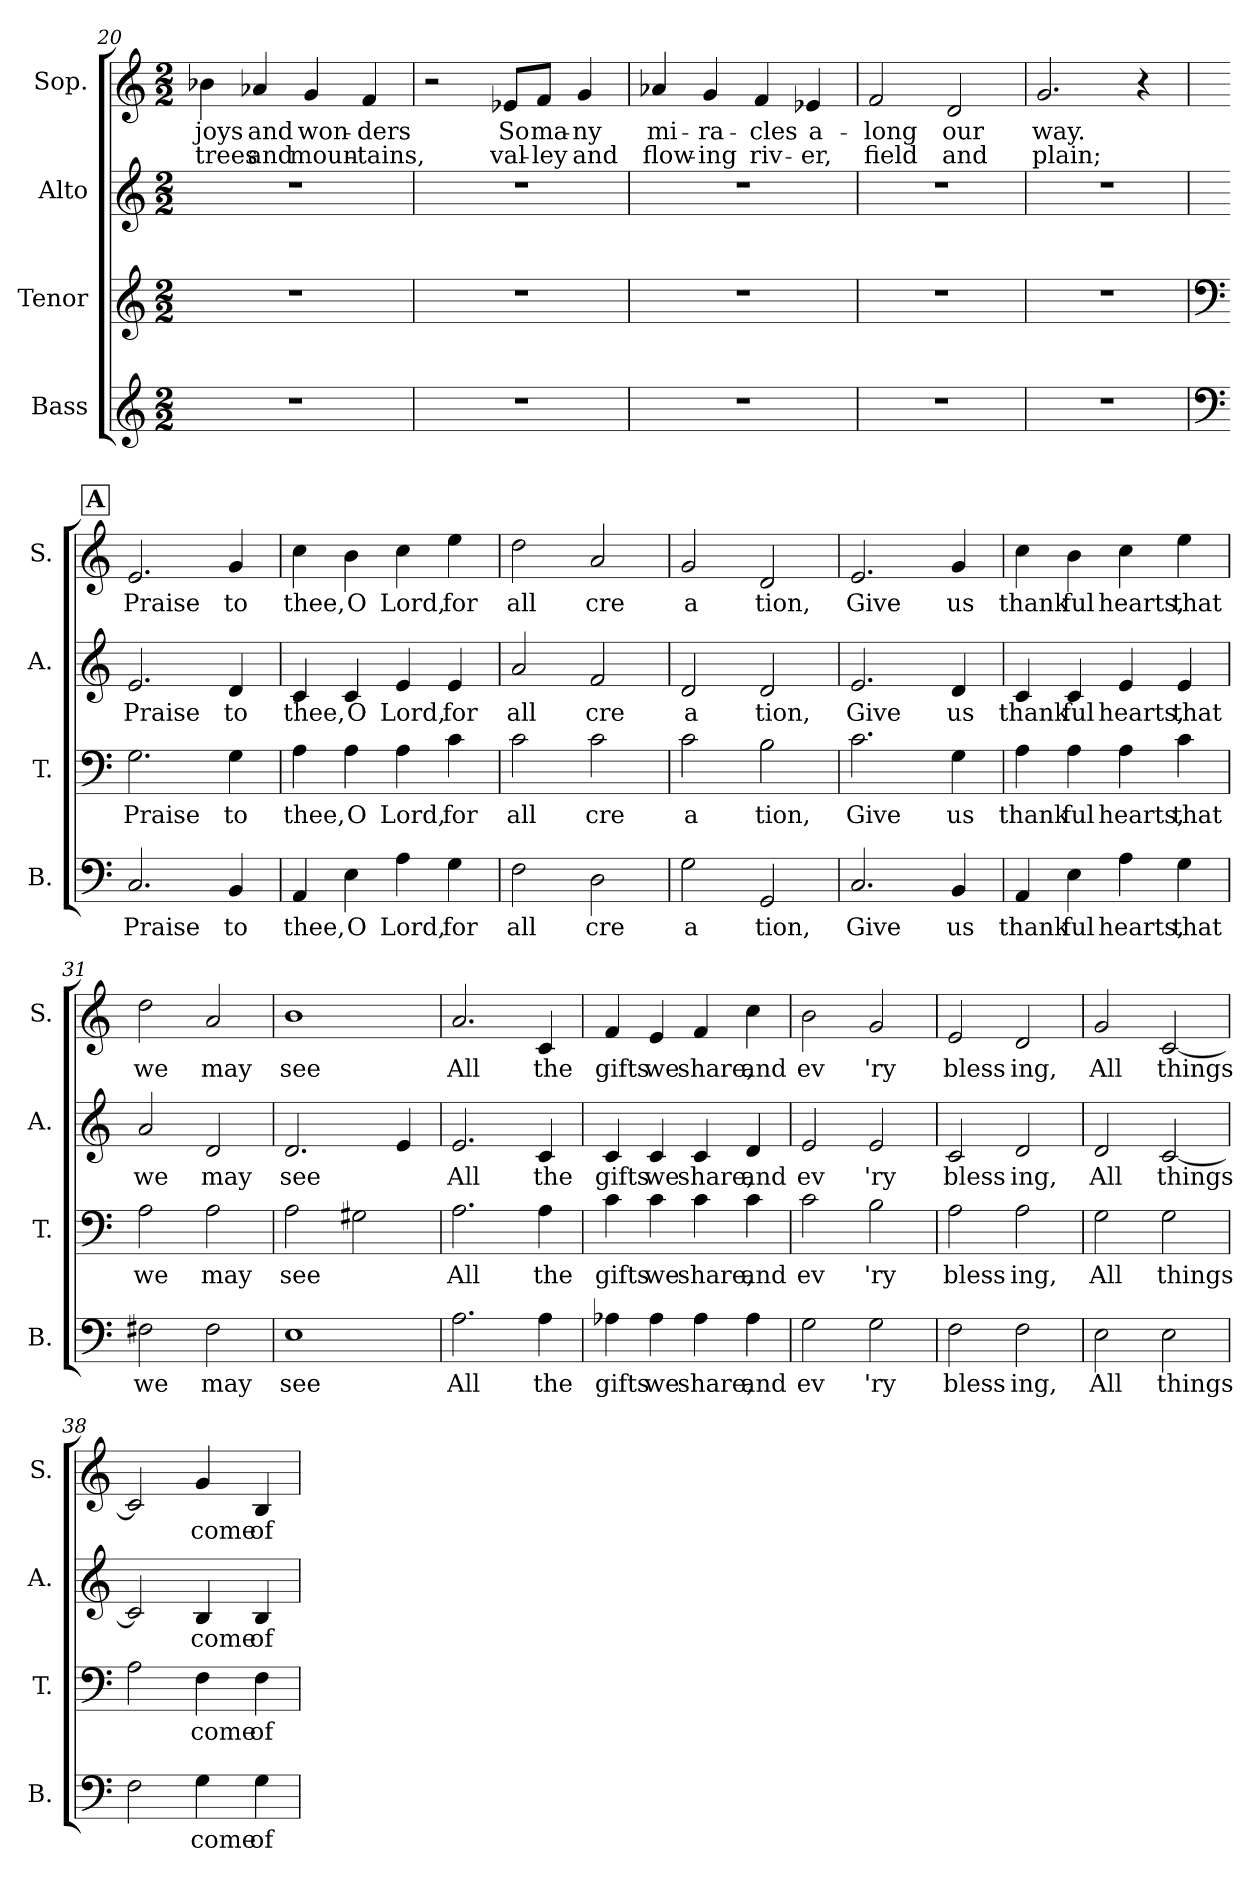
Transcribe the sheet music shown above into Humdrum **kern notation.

**kern	**text	**kern	**text	**kern	**text	**kern	**text	**text
*part4	*part4	*part3	*part3	*part2	*part2	*part1	*part1	*part1
*staff4	*staff4	*staff3	*staff3	*staff2	*staff2	*staff1	*staff1	*staff1
*I"Bass	*	*I"Tenor	*	*I"Alto	*	*I"Sop.	*	*
*I'B.	*	*I'T.	*	*I'A.	*	*I'S.	*	*
*clefG2	*	*clefG2	*	*clefG2	*	*clefG2	*	*
*k[]	*	*k[]	*	*k[]	*	*k[]	*	*
*M2/2	*	*M2/2	*	*M2/2	*	*M2/2	*	*
=20	=20	=20	=20	=20	=20	=20	=20	=20
!	!	!	!	!	!	!	!LO:LY:b	!LO:LY:b
1r	.	1r	.	1r	.	4b-X\	joys	trees
!	!	!	!	!	!	!	!LO:LY:b	!LO:LY:b
.	.	.	.	.	.	4a-X/	and	and
!	!	!	!	!	!	!	!LO:LY:b	!LO:LY:b
.	.	.	.	.	.	4g/	won-	moun-
!	!	!	!	!	!	!	!LO:LY:b	!LO:LY:b
.	.	.	.	.	.	4f/	-ders	-tains,
!!LO:LB:g=z
=21	=21	=21	=21	=21	=21	=21	=21	=21
1r	.	1r	.	1r	.	2r	.	.
!	!	!	!	!	!	!	!LO:LY:b	!LO:LY:b
.	.	.	.	.	.	8e-X/L	So	val-
!	!	!	!	!	!	!	!LO:LY:b	!LO:LY:b
.	.	.	.	.	.	8f/J	ma-	-ley
!	!	!	!	!	!	!	!LO:LY:b	!LO:LY:b
.	.	.	.	.	.	4g/	-ny	and
=22	=22	=22	=22	=22	=22	=22	=22	=22
!	!	!	!	!	!	!	!LO:LY:b	!LO:LY:b
1r	.	1r	.	1r	.	4a-X/	mi-	flow-
!	!	!	!	!	!	!	!LO:LY:b	!LO:LY:b
.	.	.	.	.	.	4g/	-ra-	-ing
!	!	!	!	!	!	!	!LO:LY:b	!LO:LY:b
.	.	.	.	.	.	4f/	-cles	riv-
!	!	!	!	!	!	!	!LO:LY:b	!LO:LY:b
.	.	.	.	.	.	4e-X/	a-	-er,
=23	=23	=23	=23	=23	=23	=23	=23	=23
!	!	!	!	!	!	!	!LO:LY:b	!LO:LY:b
1r	.	1r	.	1r	.	2f/	-long	field
!	!	!	!	!	!	!	!LO:LY:b	!LO:LY:b
.	.	.	.	.	.	2d/	our	and
=24	=24	=24	=24	=24	=24	=24	=24	=24
!	!	!	!	!	!	!	!LO:LY:b	!LO:LY:b
1r	.	1r	.	1r	.	2.g/	way.	plain;
.	.	.	.	.	.	4r	.	.
!!LO:LB:g=z
!!LO:REH:place=s1:a:B:fs=14:t=A
=25	=25	=25	=25	=25	=25	=25	=25	=25
*clefF4	*	*clefF4	*	*	*	*	*	*
!	!LO:LY:b	!	!LO:LY:b	!	!LO:LY:b	!	!LO:LY:b	!
2.C/	Praise	2.G\	Praise	2.e/	Praise	2.e/	Praise	.
!	!LO:LY:b	!	!LO:LY:b	!	!LO:LY:b	!	!LO:LY:b	!
4BB/	to	4G\	to	4d/	to	4g/	to	.
=26	=26	=26	=26	=26	=26	=26	=26	=26
!	!LO:LY:b	!	!LO:LY:b	!	!LO:LY:b	!	!LO:LY:b	!
4AA/	thee,	4A\	thee,	4c/	thee,	4cc\	thee,	.
!	!LO:LY:b	!	!LO:LY:b	!	!LO:LY:b	!	!LO:LY:b	!
4E\	O	4A\	O	4c/	O	4b\	O	.
!	!LO:LY:b	!	!LO:LY:b	!	!LO:LY:b	!	!LO:LY:b	!
4A\	Lord,	4A\	Lord,	4e/	Lord,	4cc\	Lord,	.
!	!LO:LY:b	!	!LO:LY:b	!	!LO:LY:b	!	!LO:LY:b	!
4G\	for	4c\	for	4e/	for	4ee\	for	.
=27	=27	=27	=27	=27	=27	=27	=27	=27
!	!LO:LY:b	!	!LO:LY:b	!	!LO:LY:b	!	!LO:LY:b	!
2F\	all	2c\	all	2a/	all	2dd\	all	.
!	!LO:LY:b	!	!LO:LY:b	!	!LO:LY:b	!	!LO:LY:b	!
2D\	cre	2c\	cre	2f/	cre	2a/	cre	.
=28	=28	=28	=28	=28	=28	=28	=28	=28
!	!LO:LY:b	!	!LO:LY:b	!	!LO:LY:b	!	!LO:LY:b	!
2G\	a	2c\	a	2d/	a	2g/	a	.
!	!LO:LY:b	!	!LO:LY:b	!	!LO:LY:b	!	!LO:LY:b	!
2GG/	tion,	2B\	tion,	2d/	tion,	2d/	tion,	.
!!LO:PB:g=z
=29	=29	=29	=29	=29	=29	=29	=29	=29
!	!LO:LY:b	!	!LO:LY:b	!	!LO:LY:b	!	!LO:LY:b	!
2.C/	Give	2.c\	Give	2.e/	Give	2.e/	Give	.
!	!LO:LY:b	!	!LO:LY:b	!	!LO:LY:b	!	!LO:LY:b	!
4BB/	us	4G\	us	4d/	us	4g/	us	.
=30	=30	=30	=30	=30	=30	=30	=30	=30
!	!LO:LY:b	!	!LO:LY:b	!	!LO:LY:b	!	!LO:LY:b	!
4AA/	thank	4A\	thank	4c/	thank	4cc\	thank	.
!	!LO:LY:b	!	!LO:LY:b	!	!LO:LY:b	!	!LO:LY:b	!
4E\	ful	4A\	ful	4c/	ful	4b\	ful	.
!	!LO:LY:b	!	!LO:LY:b	!	!LO:LY:b	!	!LO:LY:b	!
4A\	hearts,	4A\	hearts,	4e/	hearts,	4cc\	hearts,	.
!	!LO:LY:b	!	!LO:LY:b	!	!LO:LY:b	!	!LO:LY:b	!
4G\	that	4c\	that	4e/	that	4ee\	that	.
=31	=31	=31	=31	=31	=31	=31	=31	=31
!	!LO:LY:b	!	!LO:LY:b	!	!LO:LY:b	!	!LO:LY:b	!
2F#X\	we	2A\	we	2a/	we	2dd\	we	.
!	!LO:LY:b	!	!LO:LY:b	!	!LO:LY:b	!	!LO:LY:b	!
2F#\	may	2A\	may	2d/	may	2a/	may	.
=32	=32	=32	=32	=32	=32	=32	=32	=32
!	!LO:LY:b	!	!LO:LY:b	!	!LO:LY:b	!	!LO:LY:b	!
1E	see	2A\	see	2.d/	see	1b	see	.
.	.	2G#X\	.	.	.	.	.	.
.	.	.	.	4e/	.	.	.	.
!!LO:LB:g=z
=33	=33	=33	=33	=33	=33	=33	=33	=33
!	!LO:LY:b	!	!LO:LY:b	!	!LO:LY:b	!	!LO:LY:b	!
2.A\	All	2.A\	All	2.e/	All	2.a/	All	.
!	!LO:LY:b	!	!LO:LY:b	!	!LO:LY:b	!	!LO:LY:b	!
4A\	the	4A\	the	4c/	the	4c/	the	.
=34	=34	=34	=34	=34	=34	=34	=34	=34
!	!LO:LY:b	!	!LO:LY:b	!	!LO:LY:b	!	!LO:LY:b	!
4A-X\	gifts	4c\	gifts	4c/	gifts	4f/	gifts	.
!	!LO:LY:b	!	!LO:LY:b	!	!LO:LY:b	!	!LO:LY:b	!
4A-\	we	4c\	we	4c/	we	4e/	we	.
!	!LO:LY:b	!	!LO:LY:b	!	!LO:LY:b	!	!LO:LY:b	!
4A-\	share,	4c\	share,	4c/	share,	4f/	share,	.
!	!LO:LY:b	!	!LO:LY:b	!	!LO:LY:b	!	!LO:LY:b	!
4A-\	and	4c\	and	4d/	and	4cc\	and	.
=35	=35	=35	=35	=35	=35	=35	=35	=35
!	!LO:LY:b	!	!LO:LY:b	!	!LO:LY:b	!	!LO:LY:b	!
2G\	ev	2c\	ev	2e/	ev	2b\	ev	.
!	!LO:LY:b	!	!LO:LY:b	!	!LO:LY:b	!	!LO:LY:b	!
2G\	'ry	2B\	'ry	2e/	'ry	2g/	'ry	.
=36	=36	=36	=36	=36	=36	=36	=36	=36
!	!LO:LY:b	!	!LO:LY:b	!	!LO:LY:b	!	!LO:LY:b	!
2F\	bless	2A\	bless	2c/	bless	2e/	bless	.
!	!LO:LY:b	!	!LO:LY:b	!	!LO:LY:b	!	!LO:LY:b	!
2F\	ing,	2A\	ing,	2d/	ing,	2d/	ing,	.
!!LO:LB:g=z
=37	=37	=37	=37	=37	=37	=37	=37	=37
!	!LO:LY:b	!	!LO:LY:b	!	!LO:LY:b	!	!LO:LY:b	!
2E\	All	2G\	All	2d/	All	2g/	All	.
!	!LO:LY:b	!	!LO:LY:b	!	!LO:LY:b	!	!LO:LY:b	!
2E\	things	2G\	things	[2c/	things	[2c/	things	.
=38	=38	=38	=38	=38	=38	=38	=38	=38
2F\	.	2A\	.	2c/]	.	2c/]	.	.
!	!LO:LY:b	!	!LO:LY:b	!	!LO:LY:b	!	!LO:LY:b	!
4G\	come	4F\	come	4B/	come	4g/	come	.
!	!LO:LY:b	!	!LO:LY:b	!	!LO:LY:b	!	!LO:LY:b	!
4G\	of	4F\	of	4B/	of	4B/	of	.
=	=	=	=	=	=	=	=	=
*-	*-	*-	*-	*-	*-	*-	*-	*-
